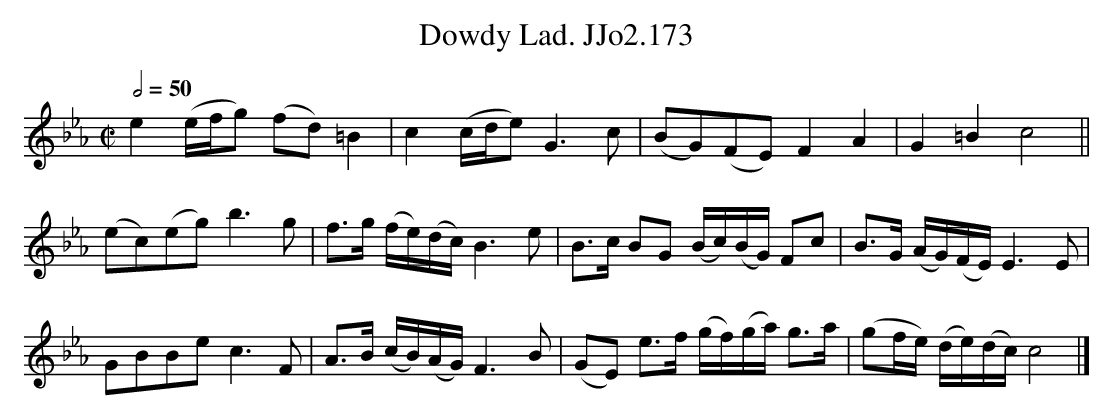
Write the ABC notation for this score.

X:1
T:Dowdy Lad. JJo2.173
M:C|
L:1/8
Q:1/2=50
K:Cm
e2(e/f/g) (fd)=B2|c2(c/d/e)G3c|(BG)(FE)F2A2|G2=B2c4||
(ec)(eg)b3g|f>g (f/e/)(d/c/) B3e|B>c BG (B/c/)(B/G/) Fc|B>G (A/G/)(F/E/) E3E|
GBBec3F|A>B (c/B/)(A/G/)F3B|(GE) e>f (g/f/)(g/a/) g>a|(gf/e/) (d/e/)(d/c/)c4|]
